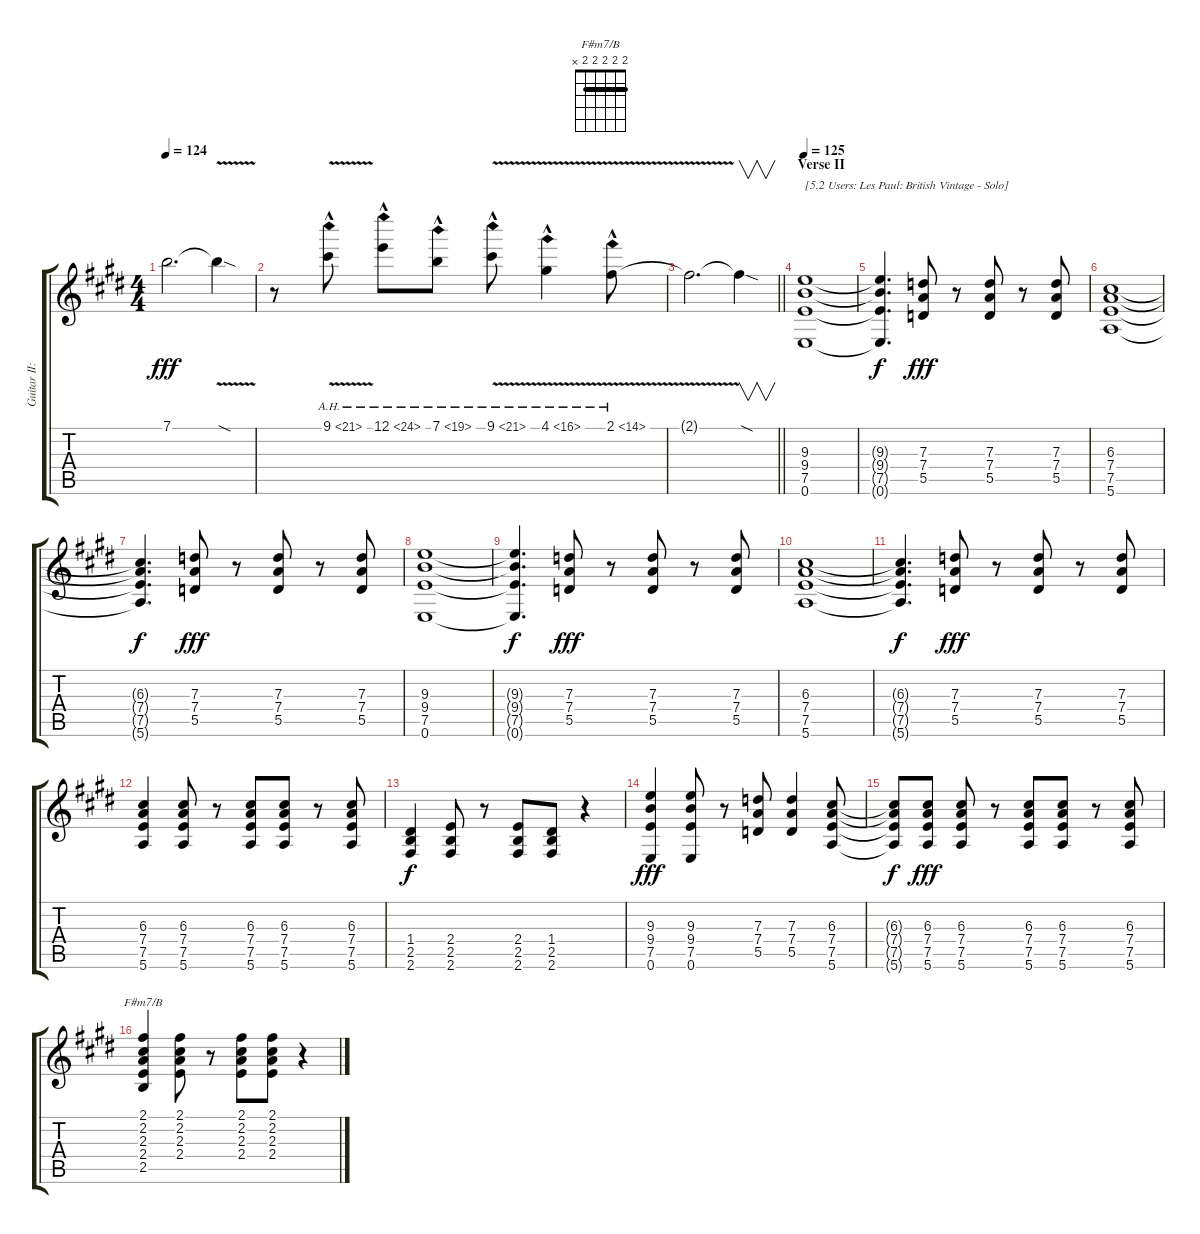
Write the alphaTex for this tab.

\track ("Guitar II: Rik" "Guitar II:") {instrument distortionguitar}
\staff {score tabs}
\tuning (E4 B3 G3 D3 A2 E2) {hide}
\chord ("F#m7/B" 2 2 2 2 2 x) {barre 2}
\ts (4 4)
\tempo 124
\clef g2
\ks e
7.1{t}.2{d dy fff} 7.1{v sod t}.4 |
r.8 9.1{ah 12 v hac}.8 12.1{ah 12 hac}.8 7.1{ah 12 hac}.8 9.1{ah 12 v hac}.8 4.1{ah 12 v hac}.4 2.1{ah 12 v hac}.8 |
\barLineRight lightlight
2.1{t}.2{d} 2.1{sod t}.4{v} |
\section ("" "Verse II")
\tempo 125
(9.3 9.4 7.5 0.6).1{txt "[5.2 Users: Les Paul: British Vintage - Solo]" volume 12 instrument distortionguitar} |
(9.3{t} 9.4{t} 7.5{t} 0.6{t}).4{d dy f} (7.3 7.4 5.5).8{dy fff} r.8 (7.3 7.4 5.5).8 r.8 (7.3 7.4 5.5).8 |
(6.3 7.4 7.5 5.6).1 |
(6.3{t} 7.4{t} 7.5{t} 5.6{t}).4{d dy f} (7.3 7.4 5.5).8{dy fff} r.8 (7.3 7.4 5.5).8 r.8 (7.3 7.4 5.5).8 |
(9.3 9.4 7.5 0.6).1 |
(9.3{t} 9.4{t} 7.5{t} 0.6{t}).4{d dy f} (7.3 7.4 5.5).8{dy fff} r.8 (7.3 7.4 5.5).8 r.8 (7.3 7.4 5.5).8 |
(6.3 7.4 7.5 5.6).1 |
(6.3{t} 7.4{t} 7.5{t} 5.6{t}).4{d dy f} (7.3 7.4 5.5).8{dy fff} r.8 (7.3 7.4 5.5).8 r.8 (7.3 7.4 5.5).8 |
(6.3 7.4 7.5 5.6).4 (6.3 7.4 7.5 5.6).8 r.8 (6.3 7.4 7.5 5.6).8 (6.3 7.4 7.5 5.6).8 r.8 (6.3 7.4 7.5 5.6).8 |
(1.4 2.5 2.6).4{dy f} (2.4 2.5 2.6).8 r.8 (2.4 2.5 2.6).8 (1.4 2.5 2.6).8 r.4 |
(9.3 9.4 7.5 0.6).4{dy fff} (9.3 9.4 7.5 0.6).8 r.8 (7.3 7.4 5.5).8 (7.3 7.4 5.5).4 (6.3 7.4 7.5 5.6).8 |
(6.3{t} 7.4{t} 7.5{t} 5.6{t}).8{dy f} (6.3 7.4 7.5 5.6).8{dy fff} (6.3 7.4 7.5 5.6).8 r.8 (6.3 7.4 7.5 5.6).8 (6.3 7.4 7.5 5.6).8 r.8 (6.3 7.4 7.5 5.6).8 |
(2.1 2.2 2.3 2.4 2.5).4{ch "F#m7/B"} (2.1 2.2 2.3 2.4).8 r.8 (2.1 2.2 2.3 2.4).8 (2.1 2.2 2.3 2.4).8 r.4
